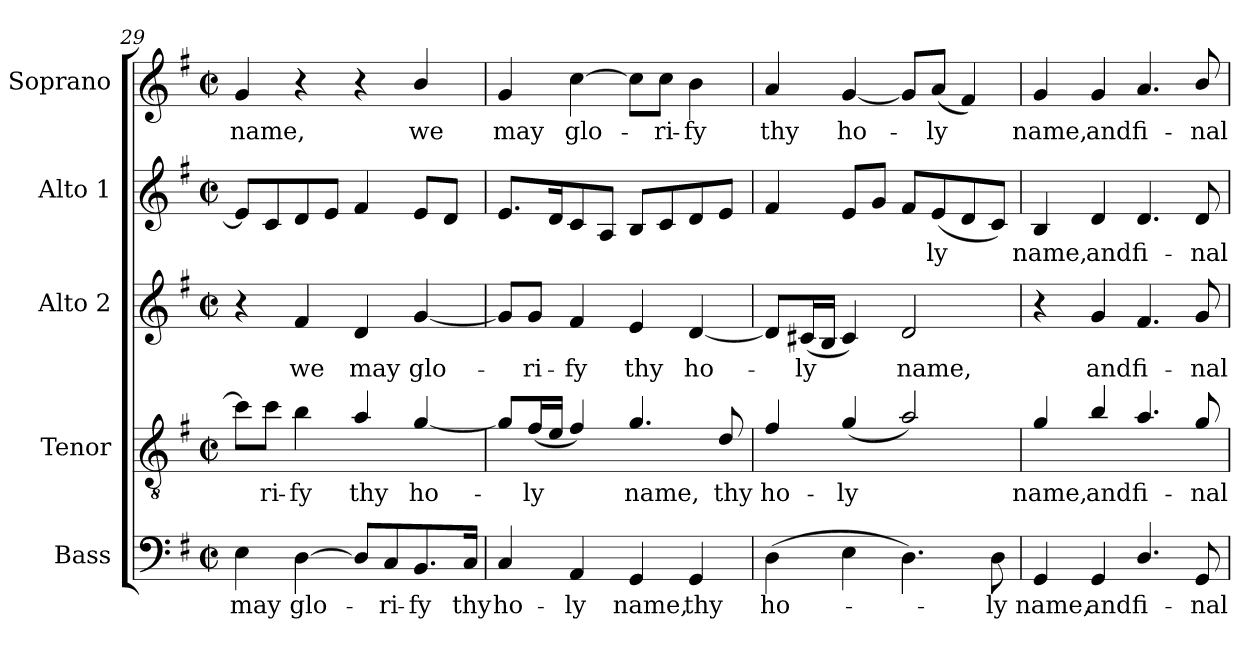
**kern	**text	**kern	**text	**kern	**text	**kern	**text	**kern	**text
*part5	*part5	*part4	*part4	*part3	*part3	*part2	*part2	*part1	*part1
*staff5	*staff5	*staff4	*staff4	*staff3	*staff3	*staff2	*staff2	*staff1	*staff1
*I"Bass	*	*I"Tenor	*	*I"Alto 2	*	*I"Alto 1	*	*I"Soprano	*
*I'B	*	*I'T.	*	*I'A. 2	*	*I'A. 1	*	*I'S	*
!!LO:LB:g=z
*clefF4	*	*clefGv2	*	*clefG2	*	*clefG2	*	*clefG2	*
*	*	*ITrd7c12	*	*	*	*	*	*	*
*k[f#]	*	*k[f#]	*	*k[f#]	*	*k[f#]	*	*k[f#]	*
*G:	*	*G:	*	*G:	*	*G:	*	*G:	*
*M2/2	*	*M2/2	*	*M2/2	*	*M2/2	*	*M2/2	*
*met(c|)	*	*met(c|)	*	*met(c|)	*	*met(c|)	*	*met(c|)	*
=29	=29	=29	=29	=29	=29	=29	=29	=29	=29
!	!LO:LY:b	!	!	!	!	!	!	!	!
!	!	!	!	!	!	!	!	!	!LO:LY:b
4E\	may	8c\L]	.	4r	.	8e/L]	.	4g/	name,
!	!	!	!LO:LY:b	!	!	!	!	!	!
.	.	8c\J	ri-	.	.	8c/	.	.	.
!	!LO:LY:b	!	!	!	!	!	!	!	!
!	!	!	!LO:LY:b	!	!	!	!	!	!
!	!	!	!	!	!LO:LY:b	!	!	!	!
[>4D\	glo-	4B\	-fy	4f#/	we	8d/	.	4r	.
.	.	.	.	.	.	8e/J	.	.	.
!	!	!	!LO:LY:b	!	!	!	!	!	!
!	!	!	!	!	!LO:LY:b	!	!	!	!
8D/L]	.	4A/	thy	4d/	may	4f#/	.	4r	.
!	!LO:LY:b	!	!	!	!	!	!	!	!
8C/	-ri-	.	.	.	.	.	.	.	.
!	!LO:LY:b	!	!	!	!	!	!	!	!
!	!	!	!LO:LY:b	!	!	!	!	!	!
!	!	!	!	!	!LO:LY:b	!	!	!	!
!	!	!	!	!	!	!	!	!	!LO:LY:b
8.BB/	-fy	[<4G/	ho-	[<4g/	glo-	8e/L	.	4b/	we
.	.	.	.	.	.	8d/J	.	.	.
!	!LO:LY:b	!	!	!	!	!	!	!	!
16C/Jk	thy	.	.	.	.	.	.	.	.
=30	=30	=30	=30	=30	=30	=30	=30	=30	=30
!	!LO:LY:b	!	!	!	!	!	!	!	!
!	!	!	!	!	!	!	!	!	!LO:LY:b
4C/	ho-	8G/L]	.	8g/L]	.	8.e/L	.	4g/	may
!	!	!	!LO:LY:b	!	!	!	!	!	!
!	!	!	!	!	!LO:LY:b	!	!	!	!
.	.	(16F#/L	ly	8g/J	ri-	.	.	.	.
.	.	16E/JJ	.	.	.	16d/k	.	.	.
!	!LO:LY:b	!	!	!	!	!	!	!	!
!	!	!	!	!	!LO:LY:b	!	!	!	!
!	!	!	!	!	!	!	!	!	!LO:LY:b
4AA/	-ly	4F#/)	.	4f#/	-fy	8c/	.	[>4cc\	glo-
.	.	.	.	.	.	8A/J	.	.	.
!	!LO:LY:b	!	!	!	!	!	!	!	!
!	!	!	!LO:LY:b	!	!	!	!	!	!
!	!	!	!	!	!LO:LY:b	!	!	!	!
4GG/	name,	4.G/	name,	4e/	thy	8B/L	.	8cc\L]	.
!	!	!	!	!	!	!	!	!	!LO:LY:b
.	.	.	.	.	.	8c/	.	8cc\J	-ri-
!	!LO:LY:b	!	!	!	!	!	!	!	!
!	!	!	!	!	!LO:LY:b	!	!	!	!
!	!	!	!	!	!	!	!	!	!LO:LY:b
4GG/	thy	.	.	[<4d/	ho-	8d/	.	4b\	-fy
!	!	!	!LO:LY:b	!	!	!	!	!	!
.	.	8D/	thy	.	.	8e/J	.	.	.
=31	=31	=31	=31	=31	=31	=31	=31	=31	=31
!	!LO:LY:b	!	!	!	!	!	!	!	!
!	!	!	!LO:LY:b	!	!	!	!	!	!
!	!	!	!	!	!	!	!	!	!LO:LY:b
(4D\	ho-	4F#/	ho-	8d/L]	.	4f#/	.	4a/	thy
!	!	!	!	!	!LO:LY:b	!	!	!	!
.	.	.	.	(16c#X/L	ly	.	.	.	.
.	.	.	.	16B/JJ	.	.	.	.	.
!	!	!	!LO:LY:b	!	!	!	!	!	!
!	!	!	!	!	!	!	!	!	!LO:LY:b
4E\	.	(4G/	ly	4c#/)	.	8e/L	.	[<4g/	ho-
.	.	.	.	.	.	8g/J	.	.	.
!	!	!	!	!	!LO:LY:b	!	!	!	!
4.D\)	.	2A/)	.	2d/	name,	8f#/L	.	8g/L]	.
!	!	!	!	!	!	!	!LO:LY:b	!	!
!	!	!	!	!	!	!	!	!	!LO:LY:b
.	.	.	.	.	.	(8e/	ly	(8a/J	ly
.	.	.	.	.	.	8d/	.	4f#/)	.
!	!LO:LY:b	!	!	!	!	!	!	!	!
8D\	ly	.	.	.	.	8c/J)	.	.	.
=32	=32	=32	=32	=32	=32	=32	=32	=32	=32
!	!LO:LY:b	!	!	!	!	!	!	!	!
!	!	!	!LO:LY:b	!	!	!	!	!	!
!	!	!	!	!	!	!	!LO:LY:b	!	!
!	!	!	!	!	!	!	!	!	!LO:LY:b
4GG/	name,	4G/	name,	4r	.	4B/	name,	4g/	name,
!	!LO:LY:b	!	!	!	!	!	!	!	!
!	!	!	!LO:LY:b	!	!	!	!	!	!
!	!	!	!	!	!LO:LY:b	!	!	!	!
!	!	!	!	!	!	!	!LO:LY:b	!	!
!	!	!	!	!	!	!	!	!	!LO:LY:b
4GG/	and	4B/	and	4g/	and	4d/	and	4g/	and
!	!LO:LY:b	!	!	!	!	!	!	!	!
!	!	!	!LO:LY:b	!	!	!	!	!	!
!	!	!	!	!	!LO:LY:b	!	!	!	!
!	!	!	!	!	!	!	!LO:LY:b	!	!
!	!	!	!	!	!	!	!	!	!LO:LY:b
4.D/	fi-	4.A/	fi-	4.f#/	fi-	4.d/	fi-	4.a/	fi-
!	!LO:LY:b	!	!	!	!	!	!	!	!
!	!	!	!LO:LY:b	!	!	!	!	!	!
!	!	!	!	!	!LO:LY:b	!	!	!	!
!	!	!	!	!	!	!	!LO:LY:b	!	!
!	!	!	!	!	!	!	!	!	!LO:LY:b
8GG/	-nal-	8G/	-nal-	8g/	-nal-	8d/	-nal-	8b/	-nal-
=	=	=	=	=	=	=	=	=	=
*-	*-	*-	*-	*-	*-	*-	*-	*-	*-
